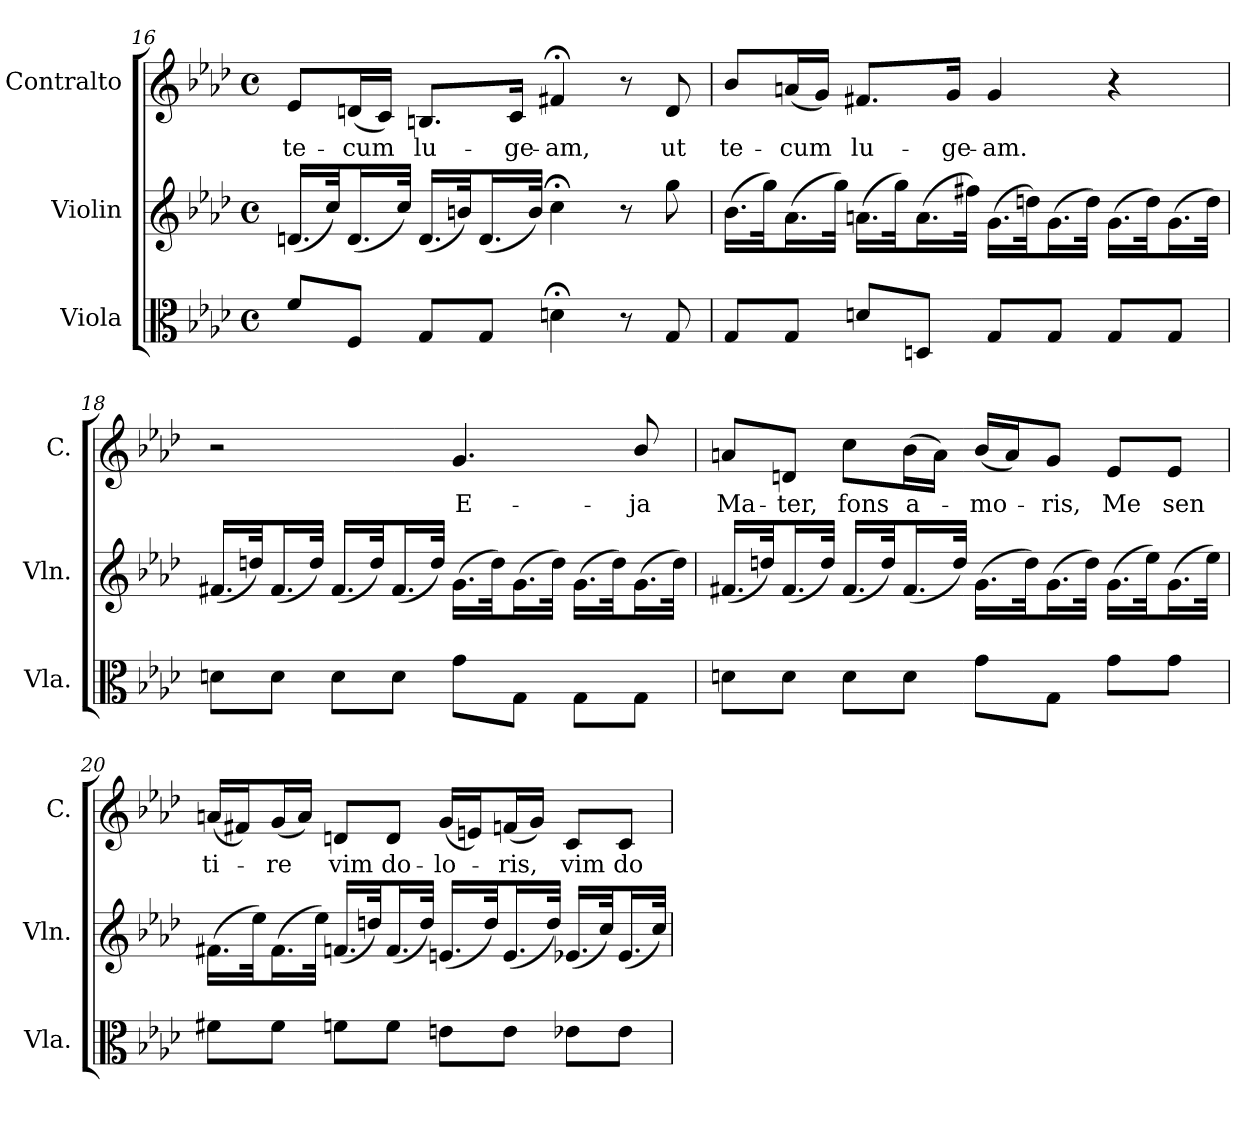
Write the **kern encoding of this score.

**kern	**kern	**kern	**text
*part3	*part2	*part1	*part1
*staff3	*staff2	*staff1	*staff1
*I"Viola	*I"Violin	*I"Contralto	*
*I'Vla.	*I'Vln.	*I'C.	*
!!LO:LB:g=z
*clefC3	*clefG2	*clefG2	*
*k[b-e-a-d-]	*k[b-e-a-d-]	*k[b-e-a-d-]	*
*f:	*f:	*f:	*
*M4/4	*M4/4	*M4/4	*
*met(c)	*met(c)	*met(c)	*
=16	=16	=16	=16
!	!	!	!LO:LY:b:color=#000000
8fi/L	(16.dni/LL	8e-i/L	te-
.	32cci/Jk)	.	.
!	!	!	!LO:LY:b:color=#000000
8Fi/J	(16.di/L	(16dni/L	-cum
.	.	16ci/JJ)	.
.	32cci/JJk)	.	.
!	!	!	!LO:LY:b:color=#000000
8Gi/L	(16.di/LL	8.Bni/L	lu-
.	32bni/Jk)	.	.
8Gi/J	(16.di/L	.	.
!	!	!	!LO:LY:b:color=#000000
.	.	16ci/Jk	-ge-
.	32bi/JJk)	.	.
!	!	!	!LO:LY:b:color=#000000
4dn;i\	4cc;i\	4f#X;i/	-am,
8r	8r	8r	.
!	!	!	!LO:LY:b:color=#000000
8Gi/	8ggi\	8di/	ut
=17	=17	=17	=17
!	!	!	!LO:LY:b:color=#000000
8Gi/L	(16.b-i\LL	8b-i/L	te-
.	32ggi\Jk)	.	.
!	!	!	!LO:LY:b:color=#000000
8Gi/J	(16.a-i\L	(16ani/L	-cum
.	.	16gi/JJ)	.
.	32ggi\JJk)	.	.
!	!	!	!LO:LY:b:color=#000000
8dni/L	(16.ani\LL	8.f#Xi/L	lu-
.	32ggi\Jk)	.	.
8Dni/J	(16.ai\L	.	.
!	!	!	!LO:LY:b:color=#000000
.	.	16gi/Jk	-ge-
.	32ff#Xi\JJk)	.	.
!	!	!	!LO:LY:b:color=#000000
8Gi/L	(16.gi\LL	4gi/	-am.
.	32ddni\Jk)	.	.
8Gi/J	(16.gi\L	.	.
.	32ddi\JJk)	.	.
8Gi/L	(16.gi\LL	4r	.
.	32ddi\Jk)	.	.
8Gi/J	(16.gi\L	.	.
.	32ddi\JJk)	.	.
!!LO:PB:g=z
=18	=18	=18	=18
8dni\L	(16.f#Xi/LL	2r	.
.	32ddni/Jk)	.	.
8di\J	(16.f#i/L	.	.
.	32ddi/JJk)	.	.
8di\L	(16.f#i/LL	.	.
.	32ddi/Jk)	.	.
8di\J	(16.f#i/L	.	.
.	32ddi/JJk)	.	.
!	!	!	!LO:LY:b:color=#000000
8gi\L	(16.gi\LL	4.gi/	E-
.	32ddi\Jk)	.	.
8Gi\J	(16.gi\L	.	.
.	32ddi\JJk)	.	.
8Gi\L	(16.gi\LL	.	.
.	32ddi\Jk)	.	.
!	!	!	!LO:LY:b:color=#000000
8Gi\J	(16.gi\L	8b-i/	-ja
.	32ddi\JJk)	.	.
=19	=19	=19	=19
!	!	!	!LO:LY:b:color=#000000
8dni\L	(16.f#Xi/LL	8ani/L	Ma-
.	32ddni/Jk)	.	.
!	!	!	!LO:LY:b:color=#000000
8di\J	(16.f#i/L	8dni/J	-ter,
.	32ddi/JJk)	.	.
!	!	!	!LO:LY:b:color=#000000
8di\L	(16.f#i/LL	8cci\L	fons
.	32ddi/Jk)	.	.
!	!	!	!LO:LY:b:color=#000000
8di\J	(16.f#i/L	(16b-i\L	a-
.	.	16ai\JJ)	.
.	32ddi/JJk)	.	.
!	!	!	!LO:LY:b:color=#000000
8gi\L	(16.gi\LL	(16b-i/LL	-mo-
.	.	16ai/J)	.
.	32ddi\Jk)	.	.
!	!	!	!LO:LY:b:color=#000000
8Gi\J	(16.gi\L	8gi/J	-ris,
.	32ddi\JJk)	.	.
!	!	!	!LO:LY:b:color=#000000
8gi\L	(16.gi\LL	8e-i/L	Me
.	32ee-i\Jk)	.	.
!	!	!	!LO:LY:b:color=#000000
8gi\J	(16.gi\L	8e-i/J	sen
.	32ee-i\JJk)	.	.
!!LO:LB:g=z
=20	=20	=20	=20
!	!	!	!LO:LY:b:color=#000000
8f#Xi\L	(16.f#Xi\LL	(16ani/LL	- ti-
.	.	16f#Xi/J)	.
.	32ee-i\Jk)	.	.
!	!	!	!LO:LY:b:color=#000000
8f#i\J	(16.f#i\L	(16gi/L	-re
.	.	16ai/JJ)	.
.	32ee-i\JJk)	.	.
!	!	!	!LO:LY:b:color=#000000
8fni\L	(16.fni/LL	8dni/L	vim
.	32ddni/Jk)	.	.
!	!	!	!LO:LY:b:color=#000000
8fi\J	(16.fi/L	8di/J	do-
.	32ddi/JJk)	.	.
!	!	!	!LO:LY:b:color=#000000
8eni\L	(16.eni/LL	(16gi/LL	-lo-
.	.	16eni/J)	.
.	32ddi/Jk)	.	.
!	!	!	!LO:LY:b:color=#000000
8ei\J	(16.ei/L	(16fni/L	-ris,
.	.	16gi/JJ)	.
.	32ddi/JJk)	.	.
!	!	!	!LO:LY:b:color=#000000
8e-Xi\L	(16.e-Xi/LL	8ci/L	vim
.	32cci/Jk)	.	.
!	!	!	!LO:LY:b:color=#000000
8e-i\J	(16.e-i/L	8ci/J	do-
.	32cci/JJk)	.	.
=	=	=	=
*-	*-	*-	*-
